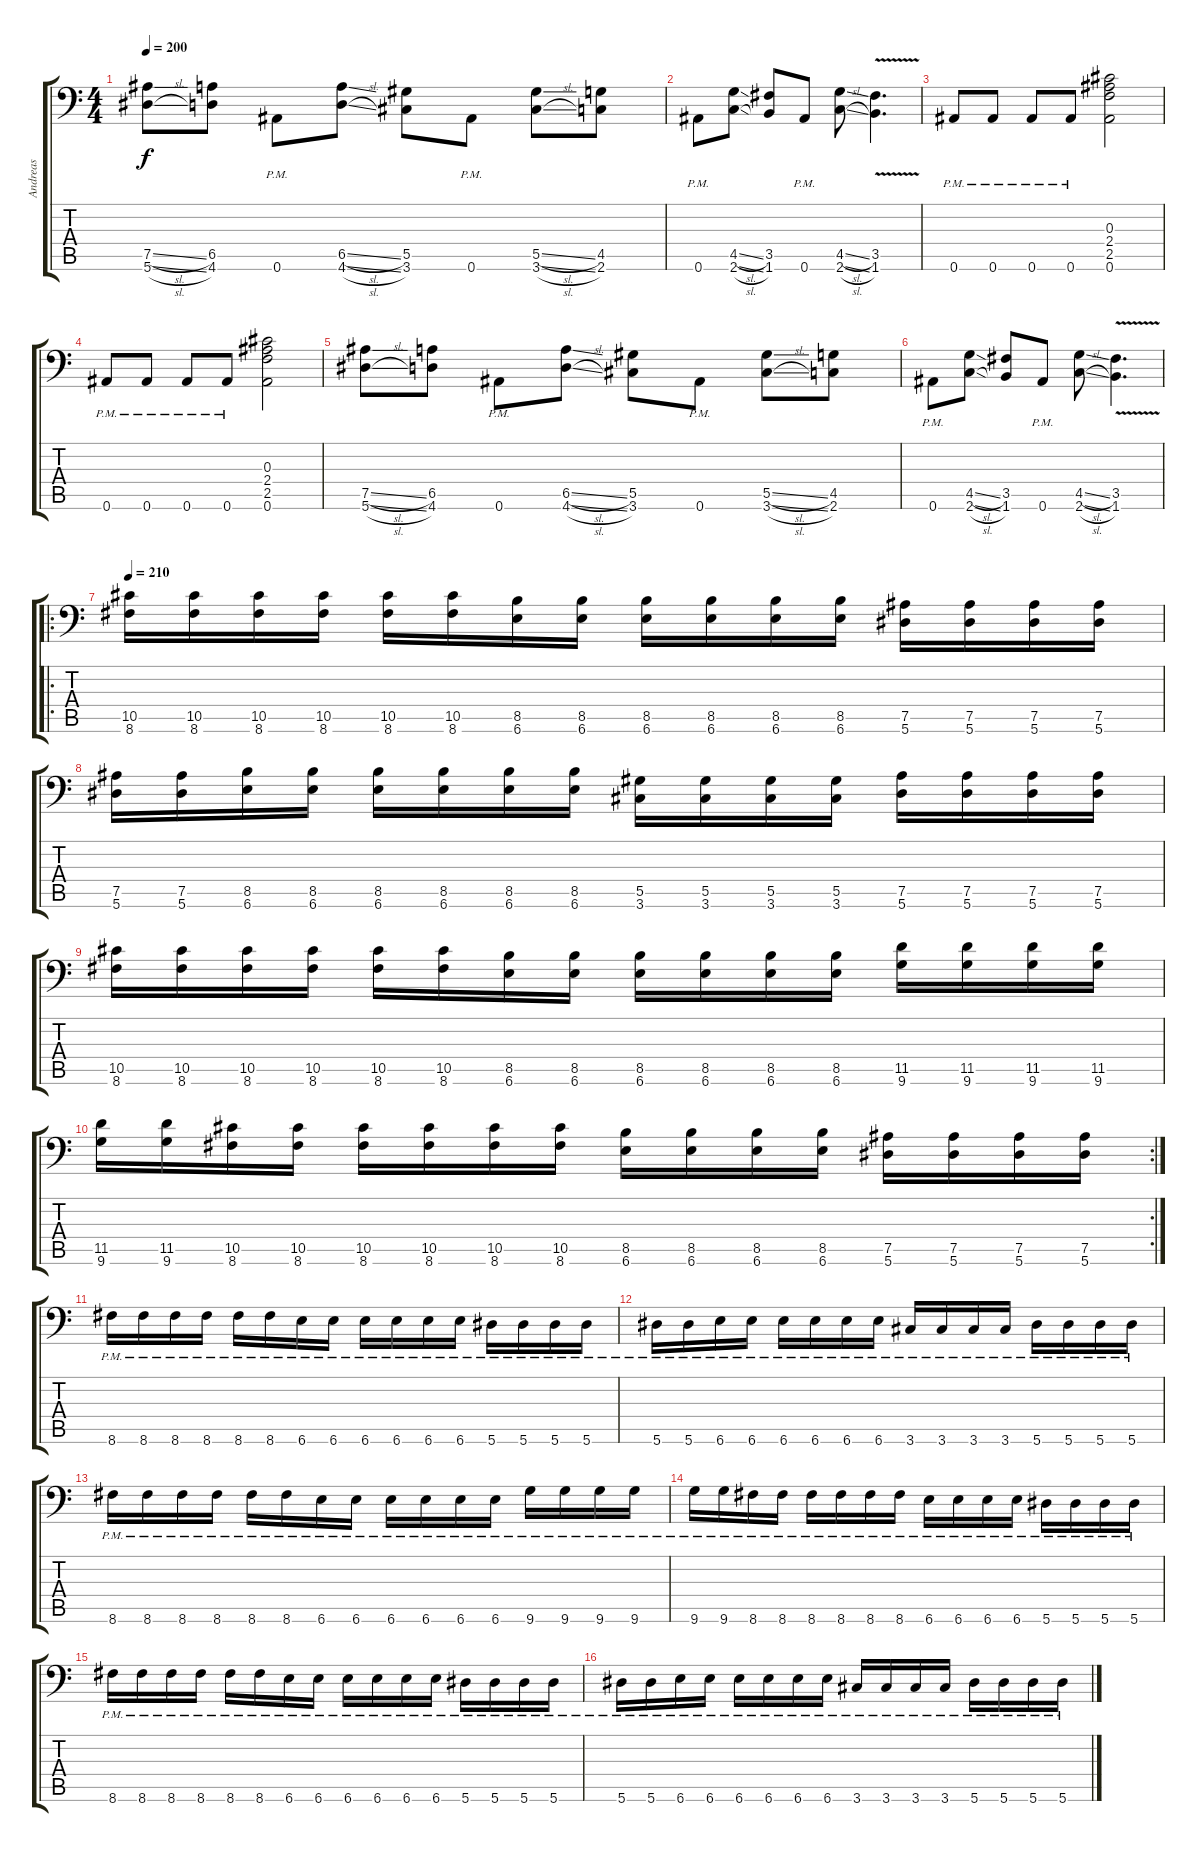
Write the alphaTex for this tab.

\track ("Andreas" "Andreas") {instrument distortionguitar}
\staff {score tabs}
\tuning (Bb3 F3 Db3 Ab2 Eb2 Bb1) {hide}
\ts (4 4)
\tempo 200
\clef f4
\ks c
(7.5{sl} 5.6{sl}).8{dy f} (6.5 4.6).8 0.6{pm}.8 (6.5{sl} 4.6{sl}).8 (5.5 3.6).8 0.6{pm}.8 (5.5{sl} 3.6{sl}).8 (4.5 2.6).8 |
0.6{pm}.8 (4.5{sl} 2.6{sl}).8 (3.5 1.6).8 0.6{pm}.8 (4.5{sl} 2.6{sl}).8 (3.5 1.6{v}).4{d} |
0.6{pm}.8 0.6{pm}.8 0.6{pm}.8 0.6{pm}.8 (0.3 2.4 2.5 0.6).2 |
0.6{pm}.8 0.6{pm}.8 0.6{pm}.8 0.6{pm}.8 (0.3 2.4 2.5 0.6).2 |
(7.5{sl} 5.6{sl}).8 (6.5 4.6).8 0.6{pm}.8 (6.5{sl} 4.6{sl}).8 (5.5 3.6).8 0.6{pm}.8 (5.5{sl} 3.6{sl}).8 (4.5 2.6).8 |
0.6{pm}.8 (4.5{sl} 2.6{sl}).8 (3.5 1.6).8 0.6{pm}.8 (4.5{sl} 2.6{sl}).8 (3.5 1.6{v}).4{d} |
\ro
\tempo 210
(10.5 8.6).16 (10.5 8.6).16 (10.5 8.6).16 (10.5 8.6).16 (10.5 8.6).16 (10.5 8.6).16 (8.5 6.6).16 (8.5 6.6).16 (8.5 6.6).16 (8.5 6.6).16 (8.5 6.6).16 (8.5 6.6).16 (7.5 5.6).16 (7.5 5.6).16 (7.5 5.6).16 (7.5 5.6).16 |
(7.5 5.6).16 (7.5 5.6).16 (8.5 6.6).16 (8.5 6.6).16 (8.5 6.6).16 (8.5 6.6).16 (8.5 6.6).16 (8.5 6.6).16 (5.5 3.6).16 (5.5 3.6).16 (5.5 3.6).16 (5.5 3.6).16 (7.5 5.6).16 (7.5 5.6).16 (7.5 5.6).16 (7.5 5.6).16 |
(10.5 8.6).16 (10.5 8.6).16 (10.5 8.6).16 (10.5 8.6).16 (10.5 8.6).16 (10.5 8.6).16 (8.5 6.6).16 (8.5 6.6).16 (8.5 6.6).16 (8.5 6.6).16 (8.5 6.6).16 (8.5 6.6).16 (11.5 9.6).16 (11.5 9.6).16 (11.5 9.6).16 (11.5 9.6).16 |
\rc 2
(11.5 9.6).16 (11.5 9.6).16 (10.5 8.6).16 (10.5 8.6).16 (10.5 8.6).16 (10.5 8.6).16 (10.5 8.6).16 (10.5 8.6).16 (8.5 6.6).16 (8.5 6.6).16 (8.5 6.6).16 (8.5 6.6).16 (7.5 5.6).16 (7.5 5.6).16 (7.5 5.6).16 (7.5 5.6).16 |
8.6{pm}.16 8.6{pm}.16 8.6{pm}.16 8.6{pm}.16 8.6{pm}.16 8.6{pm}.16 6.6{pm}.16 6.6{pm}.16 6.6{pm}.16 6.6{pm}.16 6.6{pm}.16 6.6{pm}.16 5.6{pm}.16 5.6{pm}.16 5.6{pm}.16 5.6{pm}.16 |
5.6{pm}.16 5.6{pm}.16 6.6{pm}.16 6.6{pm}.16 6.6{pm}.16 6.6{pm}.16 6.6{pm}.16 6.6{pm}.16 3.6{pm}.16 3.6{pm}.16 3.6{pm}.16 3.6{pm}.16 5.6{pm}.16 5.6{pm}.16 5.6{pm}.16 5.6{pm}.16 |
8.6{pm}.16 8.6{pm}.16 8.6{pm}.16 8.6{pm}.16 8.6{pm}.16 8.6{pm}.16 6.6{pm}.16 6.6{pm}.16 6.6{pm}.16 6.6{pm}.16 6.6{pm}.16 6.6{pm}.16 9.6{pm}.16 9.6{pm}.16 9.6{pm}.16 9.6{pm}.16 |
9.6{pm}.16 9.6{pm}.16 8.6{pm}.16 8.6{pm}.16 8.6{pm}.16 8.6{pm}.16 8.6{pm}.16 8.6{pm}.16 6.6{pm}.16 6.6{pm}.16 6.6{pm}.16 6.6{pm}.16 5.6{pm}.16 5.6{pm}.16 5.6{pm}.16 5.6{pm}.16 |
8.6{pm}.16 8.6{pm}.16 8.6{pm}.16 8.6{pm}.16 8.6{pm}.16 8.6{pm}.16 6.6{pm}.16 6.6{pm}.16 6.6{pm}.16 6.6{pm}.16 6.6{pm}.16 6.6{pm}.16 5.6{pm}.16 5.6{pm}.16 5.6{pm}.16 5.6{pm}.16 |
5.6{pm}.16 5.6{pm}.16 6.6{pm}.16 6.6{pm}.16 6.6{pm}.16 6.6{pm}.16 6.6{pm}.16 6.6{pm}.16 3.6{pm}.16 3.6{pm}.16 3.6{pm}.16 3.6{pm}.16 5.6{pm}.16 5.6{pm}.16 5.6{pm}.16 5.6{pm}.16
